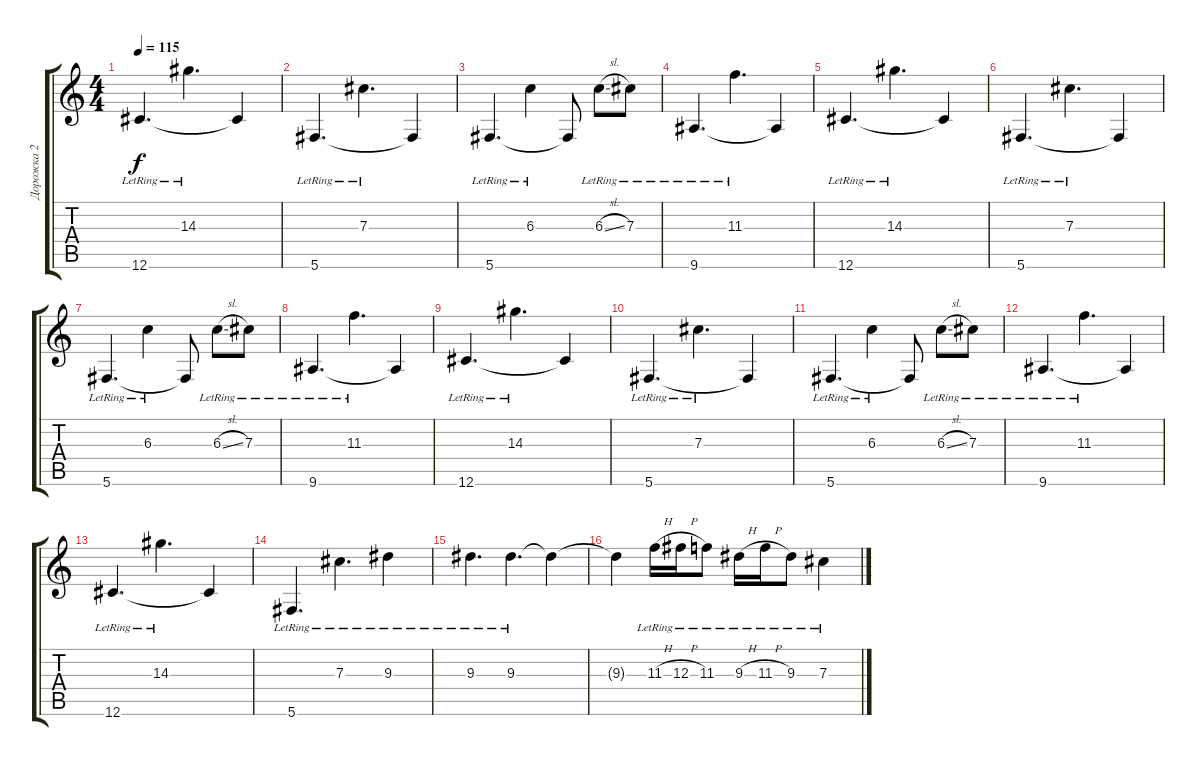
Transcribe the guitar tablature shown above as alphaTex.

\track ("Дорожка 2" "Дорожка 2") {instrument electricguitarmuted}
\staff {score tabs}
\tuning (Eb4 Bb3 Gb3 Db3 Ab2 Db2) {hide}
\ts (4 4)
\tempo 115
\clef g2
\ks c
12.6{lr}.4{d dy f} 14.3{lr}.4{d} 12.6{t}.4 |
5.6{lr}.4{d} 7.3{lr}.4{d} 5.6{t}.4 |
5.6{lr}.4{d} 6.3{lr}.4 5.6{t}.8 6.3{sl lr}.8 7.3{lr}.8 |
9.6{lr}.4{d} 11.3{lr}.4{d} 9.6{t}.4 |
12.6{lr}.4{d} 14.3{lr}.4{d} 12.6{t}.4 |
5.6{lr}.4{d} 7.3{lr}.4{d} 5.6{t}.4 |
5.6{lr}.4{d} 6.3{lr}.4 5.6{t}.8 6.3{sl lr}.8 7.3{lr}.8 |
9.6{lr}.4{d} 11.3{lr}.4{d} 9.6{t}.4 |
12.6{lr}.4{d} 14.3{lr}.4{d} 12.6{t}.4 |
5.6{lr}.4{d} 7.3{lr}.4{d} 5.6{t}.4 |
5.6{lr}.4{d} 6.3{lr}.4 5.6{t}.8 6.3{sl lr}.8 7.3{lr}.8 |
9.6{lr}.4{d} 11.3{lr}.4{d} 9.6{t}.4 |
12.6{lr}.4{d} 14.3{lr}.4{d} 12.6{t}.4 |
5.6{lr}.4{d} 7.3{lr}.4{d} 9.3{lr}.4 |
9.3{lr}.4{d} 9.3{lr}.4{d} 9.3{t}.4 |
9.3{t}.4 11.3{h lr}.16 12.3{h lr}.16 11.3{lr}.8 9.3{h lr}.16 11.3{h lr}.16 9.3{lr}.8 7.3{lr}.4
